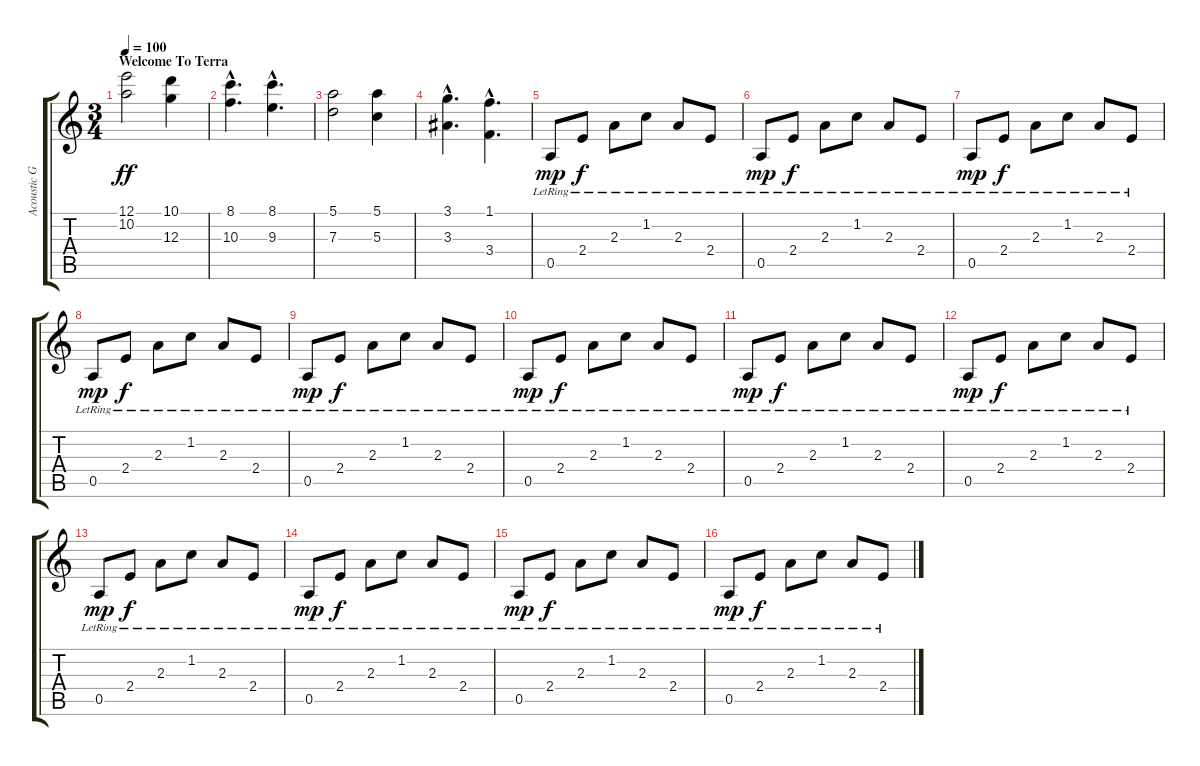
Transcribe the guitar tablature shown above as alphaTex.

\track ("Acoustic Guitar" "Acoustic G") {instrument acousticguitarsteel}
\staff {score tabs}
\tuning (E4 B3 G3 D3 A2 E2) {hide}
\ts (3 4)
\section ("" "Welcome To Terra")
\tempo 100
\clef g2
\ks c
(12.1 10.2).2{dy ff instrument acousticguitarsteel} (10.1 12.3).4 |
(8.1{hac} 10.3{hac}).4{d} (8.1{hac} 9.3{hac}).4{d} |
(5.1 7.3).2 (5.1 5.3).4 |
(3.1{hac} 3.3{hac}).4{d} (1.1{hac} 3.4{hac}).4{d} |
0.5{lr}.8{dy mp} 2.4{lr}.8{dy f} 2.3{lr}.8 1.2{lr}.8 2.3{lr}.8 2.4{lr}.8 |
0.5{lr}.8{dy mp} 2.4{lr}.8{dy f} 2.3{lr}.8 1.2{lr}.8 2.3{lr}.8 2.4{lr}.8 |
0.5{lr}.8{dy mp} 2.4{lr}.8{dy f} 2.3{lr}.8 1.2{lr}.8 2.3{lr}.8 2.4{lr}.8 |
0.5{lr}.8{dy mp} 2.4{lr}.8{dy f} 2.3{lr}.8 1.2{lr}.8 2.3{lr}.8 2.4{lr}.8 |
0.5{lr}.8{dy mp} 2.4{lr}.8{dy f} 2.3{lr}.8 1.2{lr}.8 2.3{lr}.8 2.4{lr}.8 |
0.5{lr}.8{dy mp} 2.4{lr}.8{dy f} 2.3{lr}.8 1.2{lr}.8 2.3{lr}.8 2.4{lr}.8 |
0.5{lr}.8{dy mp} 2.4{lr}.8{dy f} 2.3{lr}.8 1.2{lr}.8 2.3{lr}.8 2.4{lr}.8 |
0.5{lr}.8{dy mp} 2.4{lr}.8{dy f} 2.3{lr}.8 1.2{lr}.8 2.3{lr}.8 2.4{lr}.8 |
0.5{lr}.8{dy mp} 2.4{lr}.8{dy f} 2.3{lr}.8 1.2{lr}.8 2.3{lr}.8 2.4{lr}.8 |
0.5{lr}.8{dy mp} 2.4{lr}.8{dy f} 2.3{lr}.8 1.2{lr}.8 2.3{lr}.8 2.4{lr}.8 |
0.5{lr}.8{dy mp} 2.4{lr}.8{dy f} 2.3{lr}.8 1.2{lr}.8 2.3{lr}.8 2.4{lr}.8 |
0.5{lr}.8{dy mp} 2.4{lr}.8{dy f} 2.3{lr}.8 1.2{lr}.8 2.3{lr}.8 2.4{lr}.8
